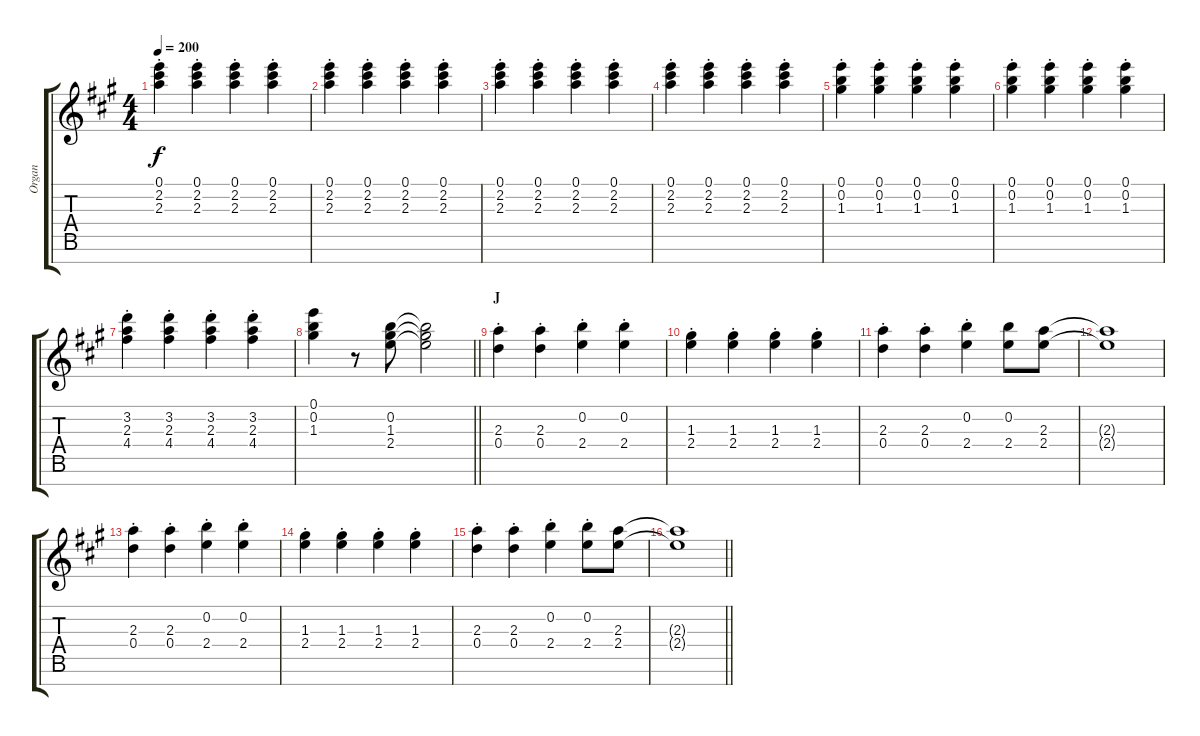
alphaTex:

\track ("Organ" "Organ") {instrument rockorgan}
\staff {score tabs}
\tuning (E6 B5 G5 D5 A4 E4 B3) {hide}
\ts (4 4)
\tempo 200
\clef g2
\ks a
(0.1{st} 2.2{st} 2.3{st}).4{dy f} (0.1{st} 2.2{st} 2.3{st}).4 (0.1{st} 2.2{st} 2.3{st}).4 (0.1{st} 2.2{st} 2.3{st}).4 |
(0.1{st} 2.2{st} 2.3{st}).4 (0.1{st} 2.2{st} 2.3{st}).4 (0.1{st} 2.2{st} 2.3{st}).4 (0.1{st} 2.2{st} 2.3{st}).4 |
(0.1{st} 2.2{st} 2.3{st}).4 (0.1{st} 2.2{st} 2.3{st}).4 (0.1{st} 2.2{st} 2.3{st}).4 (0.1{st} 2.2{st} 2.3{st}).4 |
(0.1{st} 2.2{st} 2.3{st}).4 (0.1{st} 2.2{st} 2.3{st}).4 (0.1{st} 2.2{st} 2.3{st}).4 (0.1{st} 2.2{st} 2.3{st}).4 |
(0.1{st} 0.2{st} 1.3{st}).4 (0.1{st} 0.2{st} 1.3{st}).4 (0.1{st} 0.2{st} 1.3{st}).4 (0.1{st} 0.2{st} 1.3{st}).4 |
(0.1{st} 0.2{st} 1.3{st}).4 (0.1{st} 0.2{st} 1.3{st}).4 (0.1{st} 0.2{st} 1.3{st}).4 (0.1{st} 0.2{st} 1.3{st}).4 |
(3.2{st} 2.3{st} 4.4{st}).4 (3.2{st} 2.3{st} 4.4{st}).4 (3.2{st} 2.3{st} 4.4{st}).4 (3.2{st} 2.3{st} 4.4{st}).4 |
\barLineRight lightlight
(0.1 0.2 1.3).4 r.8 (0.2 1.3 2.4).8 (0.2{t} 1.3{t} 2.4{t}).2 |
\section ("" "J")
(2.3{st} 0.4{st}).4 (2.3{st} 0.4{st}).4 (0.2{st} 2.4{st}).4 (0.2{st} 2.4{st}).4 |
(1.3{st} 2.4{st}).4 (1.3{st} 2.4{st}).4 (1.3{st} 2.4{st}).4 (1.3{st} 2.4{st}).4 |
(2.3{st} 0.4{st}).4 (2.3{st} 0.4{st}).4 (0.2{st} 2.4{st}).4 (0.2 2.4).8 (2.3 2.4).8 |
(2.3{t} 2.4{t}).1 |
(2.3{st} 0.4{st}).4 (2.3{st} 0.4{st}).4 (0.2{st} 2.4{st}).4 (0.2{st} 2.4{st}).4 |
(1.3{st} 2.4{st}).4 (1.3{st} 2.4{st}).4 (1.3{st} 2.4{st}).4 (1.3{st} 2.4{st}).4 |
(2.3{st} 0.4{st}).4 (2.3{st} 0.4{st}).4 (0.2{st} 2.4{st}).4 (0.2{st} 2.4{st}).8 (2.3 2.4).8 |
\barLineRight lightlight
(2.3{t} 2.4{t}).1
